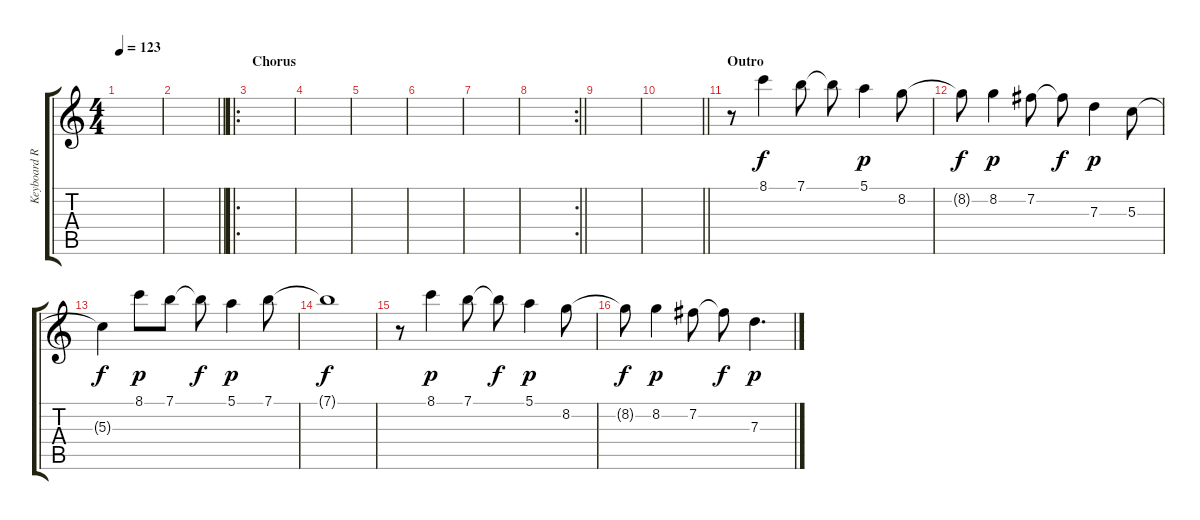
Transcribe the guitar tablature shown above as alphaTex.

\track ("Keyboard Right" "Keyboard R") {instrument electricguitarjazz}
\staff {score tabs}
\tuning (E4 B3 G3 D3 A2 E2) {hide}
\ts (4 4)
\tempo 123
\clef g2
\ks c
|
\barLineRight lightlight
|
\ro
\section ("" "Chorus")
|
|
|
|
|
\rc 2
\barLineRight lightlight
|
|
\barLineRight lightlight
|
\section ("" "Outro")
r.8 8.1.4 7.1.8 7.1{t}.8{dy f} 5.1.4{dy p} 8.2.8 |
8.2{t}.8{dy f} 8.2.4{dy p} 7.2.8 7.2{t}.8{dy f} 7.3.4{dy p} 5.3.8 |
5.3{t}.4{dy f} 8.1.8{dy p} 7.1.8 7.1{t}.8{dy f} 5.1.4{dy p} 7.1.8 |
7.1{t}.1{dy f} |
r.8 8.1.4{dy p} 7.1.8 7.1{t}.8{dy f} 5.1.4{dy p} 8.2.8 |
8.2{t}.8{dy f} 8.2.4{dy p} 7.2.8 7.2{t}.8{dy f} 7.3.4{d dy p}
